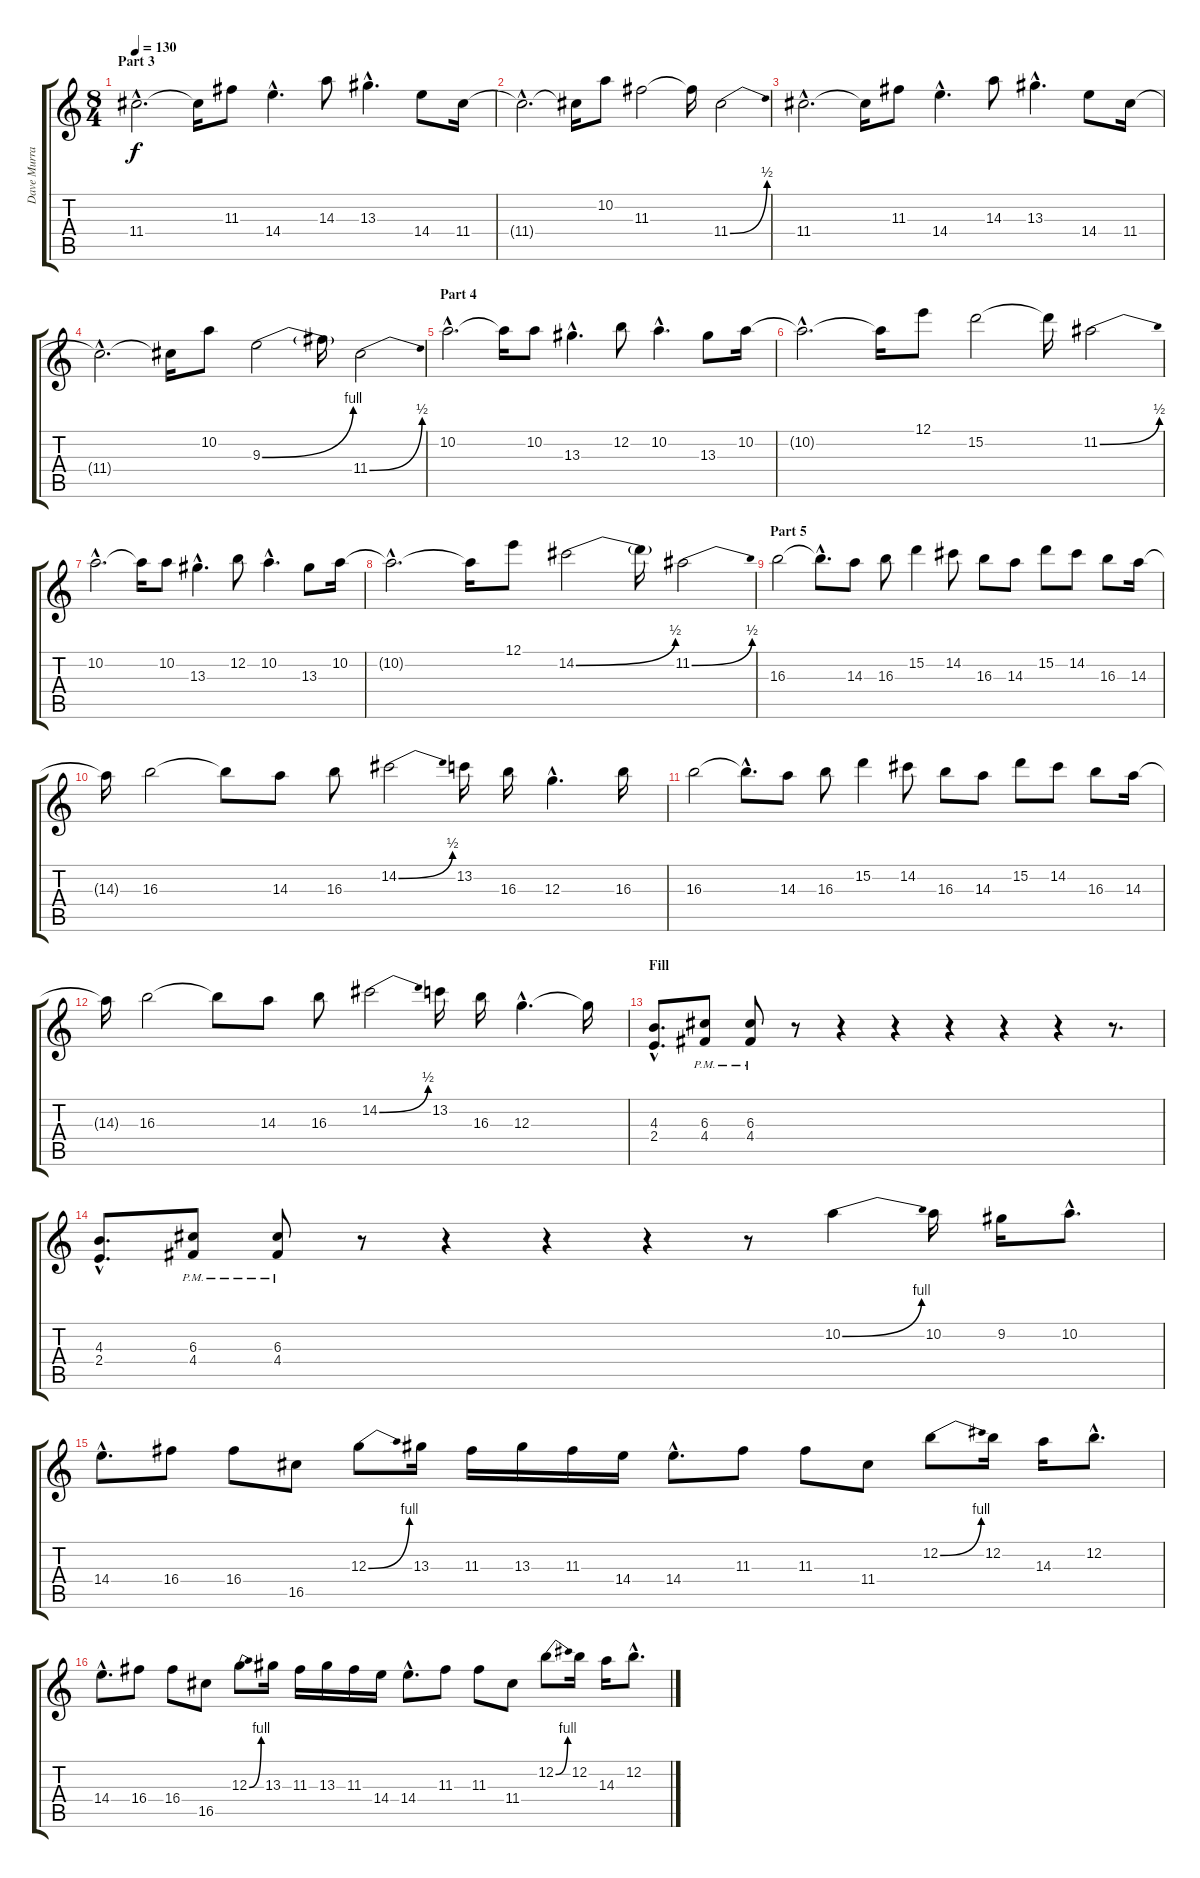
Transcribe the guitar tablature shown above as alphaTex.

\track ("Dave Murray - Harmony" "Dave Murra") {instrument overdrivenguitar}
\staff {score tabs}
\tuning (E4 B3 G3 D3 A2 E2) {hide}
\ts (8 4)
\section ("" "Part 3")
\tempo 130
\clef g2
\ks c
11.4{hac}.2{d dy f} 11.4{t}.16 11.3.8 14.4{hac}.4{d} 14.3.8 13.3{hac}.4{d} 14.4.8 11.4.16 |
11.4{hac t}.2{d} 11.4{t}.16 10.2.8 11.3.2 11.3{t}.16 11.4{be (bend 0 0 60 2)}.2 |
11.4{hac}.2{d} 11.4{t}.16 11.3.8 14.4{hac}.4{d} 14.3.8 13.3{hac}.4{d} 14.4.8 11.4.16 |
11.4{hac t}.2{d} 11.4{t}.16 10.2.8 9.3{be (bend 0 0 60 4)}.2 9.3{t}.16 11.4{be (bend 0 0 60 2)}.2 |
\section ("" "Part 4")
10.2{hac}.2{d} 10.2{t}.16 10.2.8 13.3{hac}.4{d} 12.2.8 10.2{hac}.4{d} 13.3.8 10.2.16 |
10.2{hac t}.2{d} 10.2{t}.16 12.1.8 15.2.2 15.2{t}.16 11.2{be (bend 0 0 60 2)}.2 |
10.2{hac}.2{d} 10.2{t}.16 10.2.8 13.3{hac}.4{d} 12.2.8 10.2{hac}.4{d} 13.3.8 10.2.16 |
10.2{hac t}.2{d} 10.2{t}.16 12.1.8 14.2{be (bend 0 0 60 2)}.2 14.2{t}.16 11.2{be (bend 0 0 60 2)}.2 |
\section ("" "Part 5")
16.3.2 16.3{hac t}.8{d} 14.3.8 16.3.8 15.2.4 14.2.8 16.3.8 14.3.8 15.2.8 14.2.8 16.3.8 14.3.16 |
14.3{t}.16 16.3.2 16.3{t}.8 14.3.8 16.3.8 14.2{be (bend 0 0 60 2)}.2 13.2.16 16.3.16 12.3{hac}.4{d} 16.3.16 |
16.3.2 16.3{hac t}.8{d} 14.3.8 16.3.8 15.2.4 14.2.8 16.3.8 14.3.8 15.2.8 14.2.8 16.3.8 14.3.16 |
14.3{t}.16 16.3.2 16.3{t}.8 14.3.8 16.3.8 14.2{be (bend 0 0 60 2)}.2 13.2.16 16.3.16 12.3{hac}.4{d} 12.3{t}.16 |
\section ("" "Fill")
(4.3{hac} 2.4{hac}).8{d} (6.3{pm} 4.4{pm}).8 (6.3{pm} 4.4{pm}).8 r.8 r.4 r.4 r.4 r.4 r.4 r.8{d} |
(4.3{hac} 2.4{hac}).8{d} (6.3{pm} 4.4{pm}).8 (6.3{pm} 4.4{pm}).8 r.8 r.4 r.4 r.4 r.8 10.2{be (bend 0 0 60 4)}.4 10.2.16 9.2.16 10.2{hac}.8{d} |
14.4{hac}.8{d} 16.4.8 16.4.8 16.5.8 12.3{be (bend 0 0 60 4)}.8 13.3.16 11.3.16 13.3.16 11.3.16 14.4.16 14.4{hac}.8{d} 11.3.8 11.3.8 11.4.8 12.2{be (bend 0 0 60 4)}.8 12.2.16 14.3.16 12.2{hac}.8{d} |
14.4{hac}.8{d} 16.4.8 16.4.8 16.5.8 12.3{be (bend 0 0 60 4)}.8 13.3.16 11.3.16 13.3.16 11.3.16 14.4.16 14.4{hac}.8{d} 11.3.8 11.3.8 11.4.8 12.2{be (bend 0 0 60 4)}.8 12.2.16 14.3.16 12.2{hac}.8{d}
